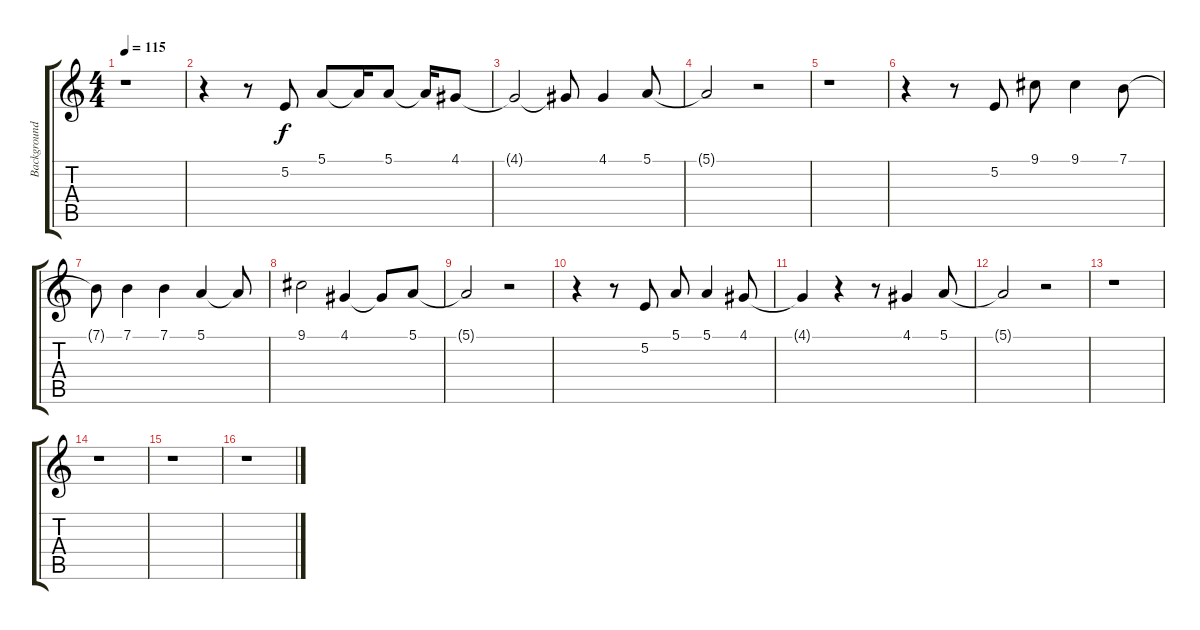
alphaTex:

\track ("Background Vocals" "Background") {instrument choiraahs}
\staff {score tabs}
\tuning (E4 B3 G3 D3 A2 D2) {hide}
\ts (4 4)
\tempo 115
\clef g2
\ks c
r.1{dy f} |
r.4 r.8 5.2.8 5.1.8 5.1{t}.16 5.1.8 5.1{t}.16 4.1.8 |
4.1{t}.2 4.1{t}.8 4.1.4 5.1.8 |
5.1{t}.2 r.2 |
r.1 |
r.4 r.8 5.2.8 9.1.8 9.1.4 7.1.8 |
7.1{t}.8 7.1.4 7.1.4 5.1.4 5.1{t}.8 |
9.1.2 4.1.4 4.1{t}.8 5.1.8 |
5.1{t}.2 r.2 |
r.4 r.8 5.2.8 5.1.8 5.1.4 4.1.8 |
4.1{t}.4 r.4 r.8 4.1.4 5.1.8 |
5.1{t}.2 r.2 |
r.1 |
r.1 |
r.1 |
r.1
